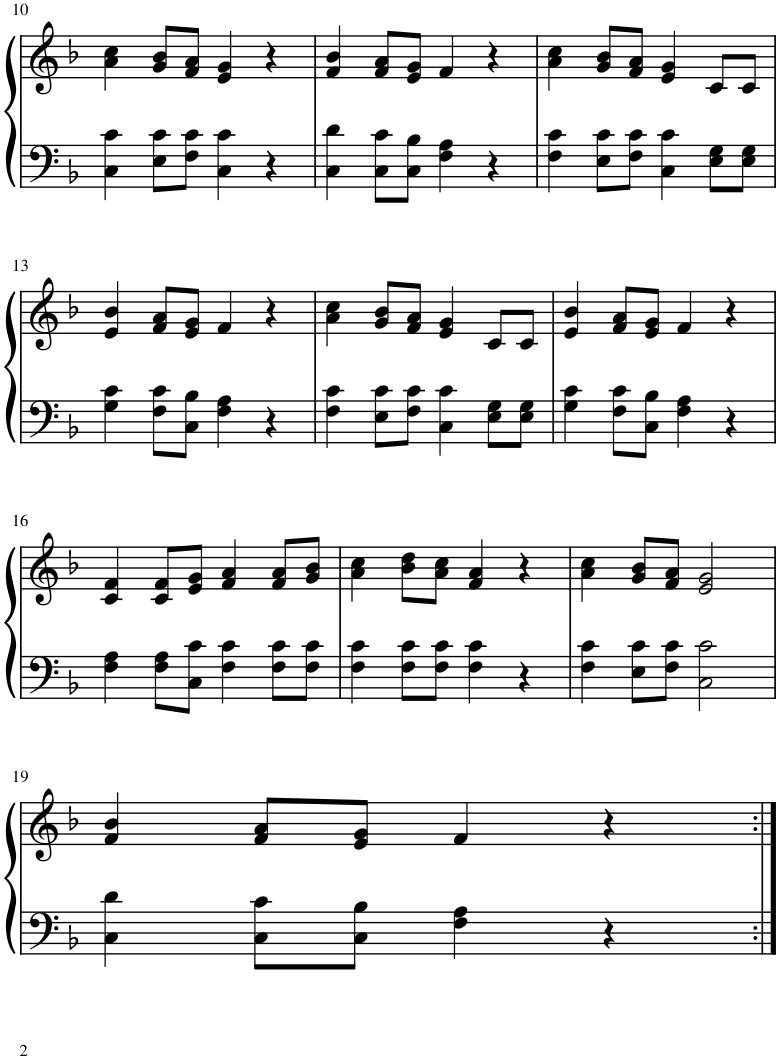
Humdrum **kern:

**kern	**kern
*part1	*part1
*staff2	*staff1
*I"Piano	*
*I'Pno.	*
!!LO:PB:g=z
*clefF4	*clefG2
*k[b-]	*k[b-]
*M4/4	*M4/4
=10	=10
4C\ 4c\	4a\ 4cc\
8E\ 8c\L	8g/ 8b-/L
8F\ 8c\J	8f/ 8a/J
4C\ 4c\	4e/ 4g/
4r	4r
=11	=11
4C\ 4d\	4f/ 4b-/
8C\ 8c\L	8f/ 8a/L
8C\ 8B-\J	8e/ 8g/J
4F\ 4A\	4f/
4r	4r
=12	=12
4F\ 4c\	4a\ 4cc\
8E\ 8c\L	8g/ 8b-/L
8F\ 8c\J	8f/ 8a/J
4C\ 4c\	4e/ 4g/
8E\ 8G\L	8c/L
8E\ 8G\J	8c/J
!!LO:LB:g=z
=13	=13
4G\ 4c\	4e/ 4b-/
8F\ 8c\L	8f/ 8a/L
8C\ 8B-\J	8e/ 8g/J
4F\ 4A\	4f/
4r	4r
=14	=14
4F\ 4c\	4a\ 4cc\
8E\ 8c\L	8g/ 8b-/L
8F\ 8c\J	8f/ 8a/J
4C\ 4c\	4e/ 4g/
8E\ 8G\L	8c/L
8E\ 8G\J	8c/J
=15	=15
4G\ 4c\	4e/ 4b-/
8F\ 8c\L	8f/ 8a/L
8C\ 8B-\J	8e/ 8g/J
4F\ 4A\	4f/
4r	4r
!!LO:LB:g=z
=16	=16
4F\ 4A\	4c/ 4f/
8F\ 8A\L	8c/ 8f/L
8C\ 8c\J	8e/ 8g/J
4F\ 4c\	4f/ 4a/
8F\ 8c\L	8f/ 8a/L
8F\ 8c\J	8g/ 8b-/J
=17	=17
4F\ 4c\	4a\ 4cc\
8F\ 8c\L	8b-\ 8dd\L
8F\ 8c\J	8a\ 8cc\J
4F\ 4c\	4f/ 4a/
4r	4r
=18	=18
4F\ 4c\	4a\ 4cc\
8E\ 8c\L	8g/ 8b-/L
8F\ 8c\J	8f/ 8a/J
2C\ 2c\	2e/ 2g/
!!LO:LB:g=z
=19	=19
4C\ 4d\	4f/ 4b-/
8C\ 8c\L	8f/ 8a/L
8C\ 8B-\J	8e/ 8g/J
4F\ 4A\	4f/
4r	4r
=:|!	=:|!
*-	*-
